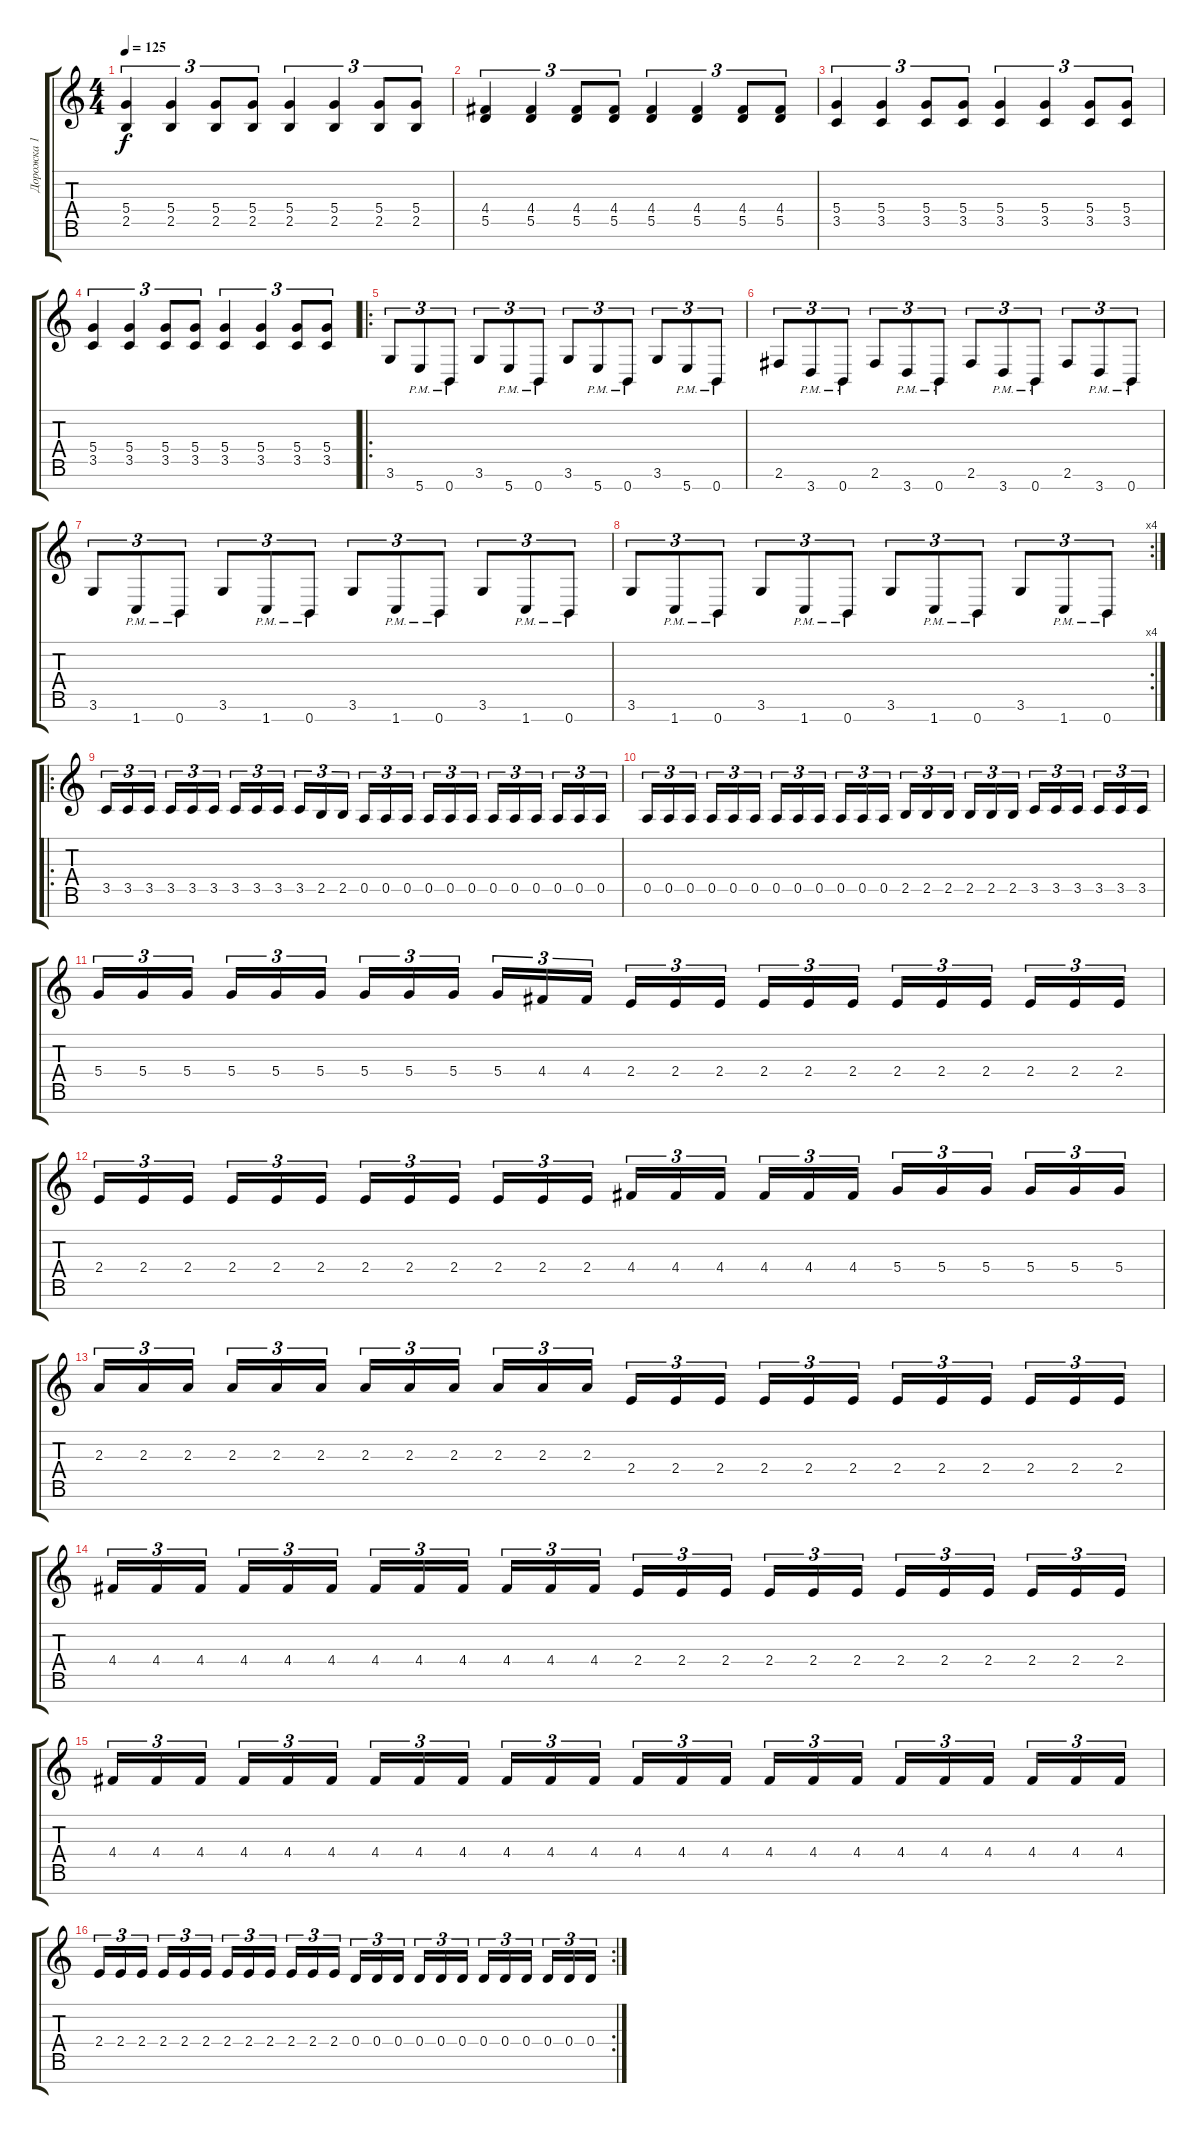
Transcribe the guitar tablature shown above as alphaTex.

\track ("Дорожка 1" "Дорожка 1") {instrument distortionguitar}
\staff {score tabs}
\tuning (E4 B3 G3 D3 A2 E2 B1) {hide}
\ts (4 4)
\tempo 125
\clef g2
\ks c
(5.4 2.5).4{tu (3 2) dy f} (5.4 2.5).4{tu (3 2)} (5.4 2.5).8{tu (3 2)} (5.4 2.5).8{tu (3 2)} (5.4 2.5).4{tu (3 2)} (5.4 2.5).4{tu (3 2)} (5.4 2.5).8{tu (3 2)} (5.4 2.5).8{tu (3 2)} |
(4.4 5.5).4{tu (3 2)} (4.4 5.5).4{tu (3 2)} (4.4 5.5).8{tu (3 2)} (4.4 5.5).8{tu (3 2)} (4.4 5.5).4{tu (3 2)} (4.4 5.5).4{tu (3 2)} (4.4 5.5).8{tu (3 2)} (4.4 5.5).8{tu (3 2)} |
(5.4 3.5).4{tu (3 2)} (5.4 3.5).4{tu (3 2)} (5.4 3.5).8{tu (3 2)} (5.4 3.5).8{tu (3 2)} (5.4 3.5).4{tu (3 2)} (5.4 3.5).4{tu (3 2)} (5.4 3.5).8{tu (3 2)} (5.4 3.5).8{tu (3 2)} |
(5.4 3.5).4{tu (3 2)} (5.4 3.5).4{tu (3 2)} (5.4 3.5).8{tu (3 2)} (5.4 3.5).8{tu (3 2)} (5.4 3.5).4{tu (3 2)} (5.4 3.5).4{tu (3 2)} (5.4 3.5).8{tu (3 2)} (5.4 3.5).8{tu (3 2)} |
\ro
3.6.8{tu (3 2)} 5.7{pm}.8{tu (3 2)} 0.7{pm}.8{tu (3 2)} 3.6.8{tu (3 2)} 5.7{pm}.8{tu (3 2)} 0.7{pm}.8{tu (3 2)} 3.6.8{tu (3 2)} 5.7{pm}.8{tu (3 2)} 0.7{pm}.8{tu (3 2)} 3.6.8{tu (3 2)} 5.7{pm}.8{tu (3 2)} 0.7{pm}.8{tu (3 2)} |
2.6.8{tu (3 2)} 3.7{pm}.8{tu (3 2)} 0.7{pm}.8{tu (3 2)} 2.6.8{tu (3 2)} 3.7{pm}.8{tu (3 2)} 0.7{pm}.8{tu (3 2)} 2.6.8{tu (3 2)} 3.7{pm}.8{tu (3 2)} 0.7{pm}.8{tu (3 2)} 2.6.8{tu (3 2)} 3.7{pm}.8{tu (3 2)} 0.7{pm}.8{tu (3 2)} |
3.6.8{tu (3 2)} 1.7{pm}.8{tu (3 2)} 0.7{pm}.8{tu (3 2)} 3.6.8{tu (3 2)} 1.7{pm}.8{tu (3 2)} 0.7{pm}.8{tu (3 2)} 3.6.8{tu (3 2)} 1.7{pm}.8{tu (3 2)} 0.7{pm}.8{tu (3 2)} 3.6.8{tu (3 2)} 1.7{pm}.8{tu (3 2)} 0.7{pm}.8{tu (3 2)} |
\rc 4
3.6.8{tu (3 2)} 1.7{pm}.8{tu (3 2)} 0.7{pm}.8{tu (3 2)} 3.6.8{tu (3 2)} 1.7{pm}.8{tu (3 2)} 0.7{pm}.8{tu (3 2)} 3.6.8{tu (3 2)} 1.7{pm}.8{tu (3 2)} 0.7{pm}.8{tu (3 2)} 3.6.8{tu (3 2)} 1.7{pm}.8{tu (3 2)} 0.7{pm}.8{tu (3 2)} |
\ro
3.5.16{tu (3 2)} 3.5.16{tu (3 2)} 3.5.16{tu (3 2) beam splitsecondary} 3.5.16{tu (3 2)} 3.5.16{tu (3 2)} 3.5.16{tu (3 2)} 3.5.16{tu (3 2)} 3.5.16{tu (3 2)} 3.5.16{tu (3 2) beam splitsecondary} 3.5.16{tu (3 2)} 2.5.16{tu (3 2)} 2.5.16{tu (3 2)} 0.5.16{tu (3 2)} 0.5.16{tu (3 2)} 0.5.16{tu (3 2) beam splitsecondary} 0.5.16{tu (3 2)} 0.5.16{tu (3 2)} 0.5.16{tu (3 2)} 0.5.16{tu (3 2)} 0.5.16{tu (3 2)} 0.5.16{tu (3 2) beam splitsecondary} 0.5.16{tu (3 2)} 0.5.16{tu (3 2)} 0.5.16{tu (3 2)} |
0.5.16{tu (3 2)} 0.5.16{tu (3 2)} 0.5.16{tu (3 2) beam splitsecondary} 0.5.16{tu (3 2)} 0.5.16{tu (3 2)} 0.5.16{tu (3 2)} 0.5.16{tu (3 2)} 0.5.16{tu (3 2)} 0.5.16{tu (3 2) beam splitsecondary} 0.5.16{tu (3 2)} 0.5.16{tu (3 2)} 0.5.16{tu (3 2)} 2.5.16{tu (3 2)} 2.5.16{tu (3 2)} 2.5.16{tu (3 2) beam splitsecondary} 2.5.16{tu (3 2)} 2.5.16{tu (3 2)} 2.5.16{tu (3 2)} 3.5.16{tu (3 2)} 3.5.16{tu (3 2)} 3.5.16{tu (3 2) beam splitsecondary} 3.5.16{tu (3 2)} 3.5.16{tu (3 2)} 3.5.16{tu (3 2)} |
5.4.16{tu (3 2)} 5.4.16{tu (3 2)} 5.4.16{tu (3 2) beam splitsecondary} 5.4.16{tu (3 2)} 5.4.16{tu (3 2)} 5.4.16{tu (3 2)} 5.4.16{tu (3 2)} 5.4.16{tu (3 2)} 5.4.16{tu (3 2) beam splitsecondary} 5.4.16{tu (3 2)} 4.4.16{tu (3 2)} 4.4.16{tu (3 2)} 2.4.16{tu (3 2)} 2.4.16{tu (3 2)} 2.4.16{tu (3 2) beam splitsecondary} 2.4.16{tu (3 2)} 2.4.16{tu (3 2)} 2.4.16{tu (3 2)} 2.4.16{tu (3 2)} 2.4.16{tu (3 2)} 2.4.16{tu (3 2) beam splitsecondary} 2.4.16{tu (3 2)} 2.4.16{tu (3 2)} 2.4.16{tu (3 2)} |
2.4.16{tu (3 2)} 2.4.16{tu (3 2)} 2.4.16{tu (3 2) beam splitsecondary} 2.4.16{tu (3 2)} 2.4.16{tu (3 2)} 2.4.16{tu (3 2)} 2.4.16{tu (3 2)} 2.4.16{tu (3 2)} 2.4.16{tu (3 2) beam splitsecondary} 2.4.16{tu (3 2)} 2.4.16{tu (3 2)} 2.4.16{tu (3 2)} 4.4.16{tu (3 2)} 4.4.16{tu (3 2)} 4.4.16{tu (3 2) beam splitsecondary} 4.4.16{tu (3 2)} 4.4.16{tu (3 2)} 4.4.16{tu (3 2)} 5.4.16{tu (3 2)} 5.4.16{tu (3 2)} 5.4.16{tu (3 2) beam splitsecondary} 5.4.16{tu (3 2)} 5.4.16{tu (3 2)} 5.4.16{tu (3 2)} |
2.3.16{tu (3 2)} 2.3.16{tu (3 2)} 2.3.16{tu (3 2) beam splitsecondary} 2.3.16{tu (3 2)} 2.3.16{tu (3 2)} 2.3.16{tu (3 2)} 2.3.16{tu (3 2)} 2.3.16{tu (3 2)} 2.3.16{tu (3 2) beam splitsecondary} 2.3.16{tu (3 2)} 2.3.16{tu (3 2)} 2.3.16{tu (3 2)} 2.4.16{tu (3 2)} 2.4.16{tu (3 2)} 2.4.16{tu (3 2) beam splitsecondary} 2.4.16{tu (3 2)} 2.4.16{tu (3 2)} 2.4.16{tu (3 2)} 2.4.16{tu (3 2)} 2.4.16{tu (3 2)} 2.4.16{tu (3 2) beam splitsecondary} 2.4.16{tu (3 2)} 2.4.16{tu (3 2)} 2.4.16{tu (3 2)} |
4.4.16{tu (3 2)} 4.4.16{tu (3 2)} 4.4.16{tu (3 2) beam splitsecondary} 4.4.16{tu (3 2)} 4.4.16{tu (3 2)} 4.4.16{tu (3 2)} 4.4.16{tu (3 2)} 4.4.16{tu (3 2)} 4.4.16{tu (3 2) beam splitsecondary} 4.4.16{tu (3 2)} 4.4.16{tu (3 2)} 4.4.16{tu (3 2)} 2.4.16{tu (3 2)} 2.4.16{tu (3 2)} 2.4.16{tu (3 2) beam splitsecondary} 2.4.16{tu (3 2)} 2.4.16{tu (3 2)} 2.4.16{tu (3 2)} 2.4.16{tu (3 2)} 2.4.16{tu (3 2)} 2.4.16{tu (3 2) beam splitsecondary} 2.4.16{tu (3 2)} 2.4.16{tu (3 2)} 2.4.16{tu (3 2)} |
4.4.16{tu (3 2)} 4.4.16{tu (3 2)} 4.4.16{tu (3 2) beam splitsecondary} 4.4.16{tu (3 2)} 4.4.16{tu (3 2)} 4.4.16{tu (3 2)} 4.4.16{tu (3 2)} 4.4.16{tu (3 2)} 4.4.16{tu (3 2) beam splitsecondary} 4.4.16{tu (3 2)} 4.4.16{tu (3 2)} 4.4.16{tu (3 2)} 4.4.16{tu (3 2)} 4.4.16{tu (3 2)} 4.4.16{tu (3 2) beam splitsecondary} 4.4.16{tu (3 2)} 4.4.16{tu (3 2)} 4.4.16{tu (3 2)} 4.4.16{tu (3 2)} 4.4.16{tu (3 2)} 4.4.16{tu (3 2) beam splitsecondary} 4.4.16{tu (3 2)} 4.4.16{tu (3 2)} 4.4.16{tu (3 2)} |
\rc 2
2.4.16{tu (3 2)} 2.4.16{tu (3 2)} 2.4.16{tu (3 2) beam splitsecondary} 2.4.16{tu (3 2)} 2.4.16{tu (3 2)} 2.4.16{tu (3 2)} 2.4.16{tu (3 2)} 2.4.16{tu (3 2)} 2.4.16{tu (3 2) beam splitsecondary} 2.4.16{tu (3 2)} 2.4.16{tu (3 2)} 2.4.16{tu (3 2)} 0.4.16{tu (3 2)} 0.4.16{tu (3 2)} 0.4.16{tu (3 2) beam splitsecondary} 0.4.16{tu (3 2)} 0.4.16{tu (3 2)} 0.4.16{tu (3 2)} 0.4.16{tu (3 2)} 0.4.16{tu (3 2)} 0.4.16{tu (3 2) beam splitsecondary} 0.4.16{tu (3 2)} 0.4.16{tu (3 2)} 0.4.16{tu (3 2)}
